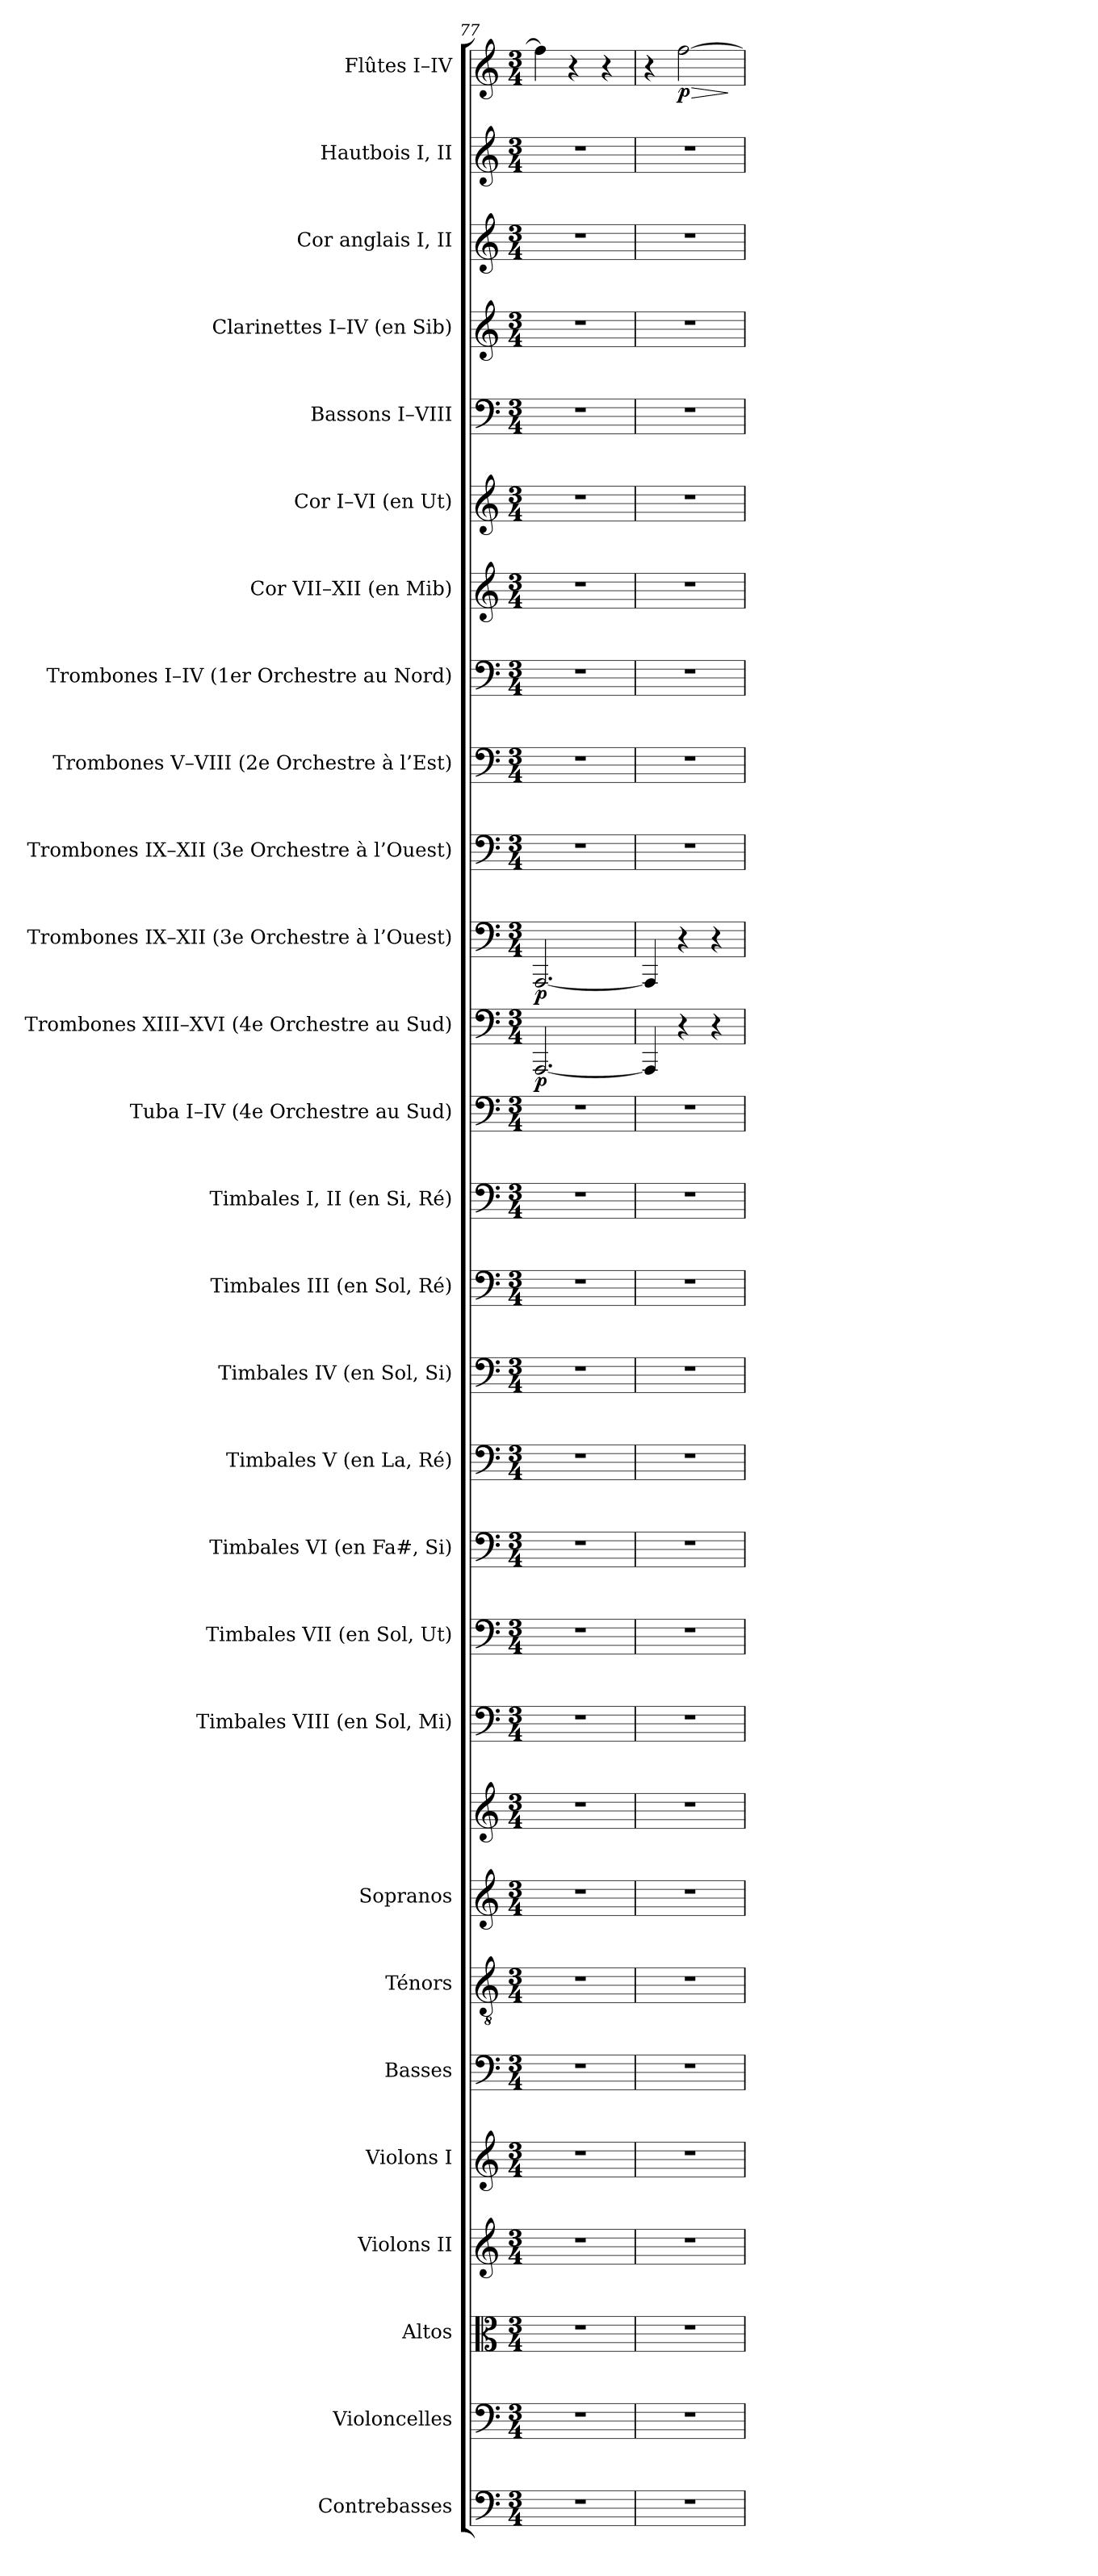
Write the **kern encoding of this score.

**kern	**kern	**kern	**kern	**kern	**kern	**kern	**kern	**kern	**kern	**kern	**kern	**kern	**kern	**kern	**kern	**kern	**kern	**dynam	**kern	**dynam	**kern	**kern	**kern	**kern	**kern	**kern	**kern	**kern	**kern	**kern	**dynam
*part28	*part27	*part26	*part25	*part24	*part23	*part22	*part21	*part21	*part20	*part19	*part18	*part17	*part16	*part15	*part14	*part13	*part12	*part12	*part11	*part11	*part10	*part9	*part8	*part7	*part6	*part5	*part4	*part3	*part2	*part1	*part1
*staff29	*staff28	*staff27	*staff26	*staff25	*staff24	*staff23	*staff22	*staff21	*staff20	*staff19	*staff18	*staff17	*staff16	*staff15	*staff14	*staff13	*staff12	*staff12	*staff11	*staff11	*staff10	*staff9	*staff8	*staff7	*staff6	*staff5	*staff4	*staff3	*staff2	*staff1	*staff1
*I"Contrebasses	*I"Violoncelles	*I"Altos	*I"Violons II	*I"Violons I	*I"Basses	*I"Ténors	*I"Sopranos	*	*I"Timbales VIII (en Sol, Mi)	*I"Timbales VII (en Sol, Ut)	*I"Timbales VI (en Fa#, Si)	*I"Timbales V (en La, Ré)	*I"Timbales IV (en Sol, Si)	*I"Timbales III (en Sol, Ré)	*I"Timbales I, II (en Si, Ré)	*I"Tuba I–IV (4e Orchestre au Sud)	*I"Trombones XIII–XVI (4e Orchestre au Sud)	*	*I"Trombones IX–XII (3e Orchestre à l’Ouest)	*	*I"Trombones IX–XII (3e Orchestre à l’Ouest)	*I"Trombones V–VIII (2e Orchestre à l’Est)	*I"Trombones I–IV (1er Orchestre au Nord)	*I"Cor VII–XII (en Mib)	*I"Cor I–VI (en Ut)	*I"Bassons I–VIII	*I"Clarinettes I–IV (en Sib)	*I"Cor anglais I, II	*I"Hautbois I, II	*I"Flûtes I–IV	*
*I'Cb.	*I'Vlles	*I'Altos	*I'Vns II	*I'Vns I	*I'Basses	*I'Tén.	*I'Sopr.	*	*I'VIII	*I'VII	*I'VI	*I'Timb.  V	*I'IV	*I'III	*I'I, II	*I'Tb.	*I'4e Orchestre	*	*	*	*I'Trb.  3e Orchestre	*I'2e Orchestre	*I'1er Orchestre	*I'Cor (Mib)	*I'Cor (Ut)	*I'Bns	*I'Cl. (Sib)	*I'C. a.	*I'Hb.	*I'Fl.	*
*clefF4	*clefF4	*clefC3	*clefG2	*clefG2	*clefF4	*clefGv2	*clefG2	*clefG2	*clefF4	*clefF4	*clefF4	*clefF4	*clefF4	*clefF4	*clefF4	*clefF4	*clefF4	*	*clefF4	*	*clefF4	*clefF4	*clefF4	*clefG2	*clefG2	*clefF4	*clefG2	*clefG2	*clefG2	*clefG2	*
*ITrd7c12	*	*	*	*	*	*ITrd7c12	*	*	*	*	*	*	*	*	*	*	*	*	*	*	*	*	*	*ITrd5c9	*ITrd7c12	*	*ITrd1c2	*ITrd4c7	*	*	*
*k[]	*k[]	*k[]	*k[]	*k[]	*k[]	*k[]	*k[]	*k[]	*k[]	*k[]	*k[]	*k[]	*k[]	*k[]	*k[]	*k[]	*k[]	*	*k[]	*	*k[]	*k[]	*k[]	*k[b-e-a-]	*k[]	*k[]	*k[b-e-]	*k[b-]	*k[]	*k[]	*
*C:	*C:	*C:	*C:	*C:	*C:	*C:	*C:	*C:	*C:	*C:	*C:	*C:	*C:	*C:	*C:	*C:	*C:	*	*C:	*	*C:	*C:	*C:	*E-:	*C:	*C:	*B-:	*F:	*C:	*C:	*
*M3/4	*M3/4	*M3/4	*M3/4	*M3/4	*M3/4	*M3/4	*M3/4	*M3/4	*M3/4	*M3/4	*M3/4	*M3/4	*M3/4	*M3/4	*M3/4	*M3/4	*M3/4	*	*M3/4	*	*M3/4	*M3/4	*M3/4	*M3/4	*M3/4	*M3/4	*M3/4	*M3/4	*M3/4	*M3/4	*
=77	=77	=77	=77	=77	=77	=77	=77	=77	=77	=77	=77	=77	=77	=77	=77	=77	=77	=77	=77	=77	=77	=77	=77	=77	=77	=77	=77	=77	=77	=77	=77
!LO:N:vis=1	!LO:N:vis=1	!LO:N:vis=1	!LO:N:vis=1	!LO:N:vis=1	!LO:N:vis=1	!LO:N:vis=1	!LO:N:vis=1	!LO:N:vis=1	!LO:N:vis=1	!LO:N:vis=1	!LO:N:vis=1	!LO:N:vis=1	!LO:N:vis=1	!LO:N:vis=1	!LO:N:vis=1	!LO:N:vis=1	!	!	!	!	!LO:N:vis=1	!LO:N:vis=1	!LO:N:vis=1	!LO:N:vis=1	!LO:N:vis=1	!LO:N:vis=1	!LO:N:vis=1	!LO:N:vis=1	!LO:N:vis=1	!	!
2.r	2.r	2.r	2.r	2.r	2.r	2.r	2.r	2.r	2.r	2.r	2.r	2.r	2.r	2.r	2.r	2.r	[<2.AAAi/	p	[<2.AAAi/	p	2.r	2.r	2.r	2.r	2.r	2.r	2.r	2.r	2.r	4ffi\]	.
.	.	.	.	.	.	.	.	.	.	.	.	.	.	.	.	.	.	.	.	.	.	.	.	.	.	.	.	.	.	4r	.
.	.	.	.	.	.	.	.	.	.	.	.	.	.	.	.	.	.	.	.	.	.	.	.	.	.	.	.	.	.	4r	.
=78	=78	=78	=78	=78	=78	=78	=78	=78	=78	=78	=78	=78	=78	=78	=78	=78	=78	=78	=78	=78	=78	=78	=78	=78	=78	=78	=78	=78	=78	=78	=78
!LO:N:vis=1	!LO:N:vis=1	!LO:N:vis=1	!LO:N:vis=1	!LO:N:vis=1	!LO:N:vis=1	!LO:N:vis=1	!LO:N:vis=1	!LO:N:vis=1	!LO:N:vis=1	!LO:N:vis=1	!LO:N:vis=1	!LO:N:vis=1	!LO:N:vis=1	!LO:N:vis=1	!LO:N:vis=1	!LO:N:vis=1	!	!	!	!	!LO:N:vis=1	!LO:N:vis=1	!LO:N:vis=1	!LO:N:vis=1	!LO:N:vis=1	!LO:N:vis=1	!LO:N:vis=1	!LO:N:vis=1	!LO:N:vis=1	!	!
2.r	2.r	2.r	2.r	2.r	2.r	2.r	2.r	2.r	2.r	2.r	2.r	2.r	2.r	2.r	2.r	2.r	4AAAi/]	.	4AAAi/]	.	2.r	2.r	2.r	2.r	2.r	2.r	2.r	2.r	2.r	4r	.
!	!	!	!	!	!	!	!	!	!	!	!	!	!	!	!	!	!	!	!	!	!	!	!	!	!	!	!	!	!	!	!LO:HP:b
.	.	.	.	.	.	.	.	.	.	.	.	.	.	.	.	.	4r	.	4r	.	.	.	.	.	.	.	.	.	.	[>2ffi\	> p
.	.	.	.	.	.	.	.	.	.	.	.	.	.	.	.	.	4r	.	4r	.	.	.	.	.	.	.	.	.	.	.	.
.	.	.	.	.	.	.	.	.	.	.	.	.	.	.	.	.	.	.	.	.	.	.	.	.	.	.	.	.	.	.	]
=	=	=	=	=	=	=	=	=	=	=	=	=	=	=	=	=	=	=	=	=	=	=	=	=	=	=	=	=	=	=	=
*-	*-	*-	*-	*-	*-	*-	*-	*-	*-	*-	*-	*-	*-	*-	*-	*-	*-	*-	*-	*-	*-	*-	*-	*-	*-	*-	*-	*-	*-	*-	*-
